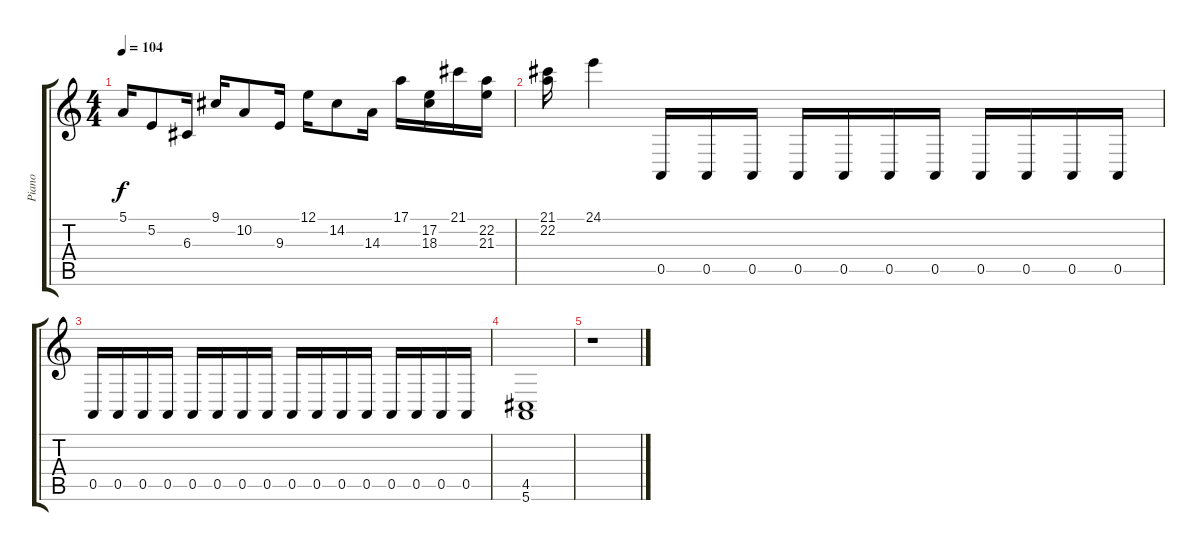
\track ("Piano" "Piano") {instrument brightacousticpiano}
\staff {score tabs}
\tuning (E4 B3 G3 D3 A2 E2) {hide}
\ts (4 4)
\tempo 104
\clef g2
\ks c
5.1.16{dy f} 5.2.8 6.3.16 9.1.16 10.2.8 9.3.16 12.1.16 14.2.8 14.3.16 17.1.16 (17.2 18.3).16 21.1.16 (22.2 21.3).16 |
(21.1 22.2).16 24.1.4 0.5.16 0.5.16 0.5.16 0.5.16 0.5.16 0.5.16 0.5.16 0.5.16 0.5.16 0.5.16 0.5.16 |
0.5.16 0.5.16 0.5.16 0.5.16 0.5.16 0.5.16 0.5.16 0.5.16 0.5.16 0.5.16 0.5.16 0.5.16 0.5.16 0.5.16 0.5.16 0.5.16 |
(4.5 5.6).1 |
r.1
